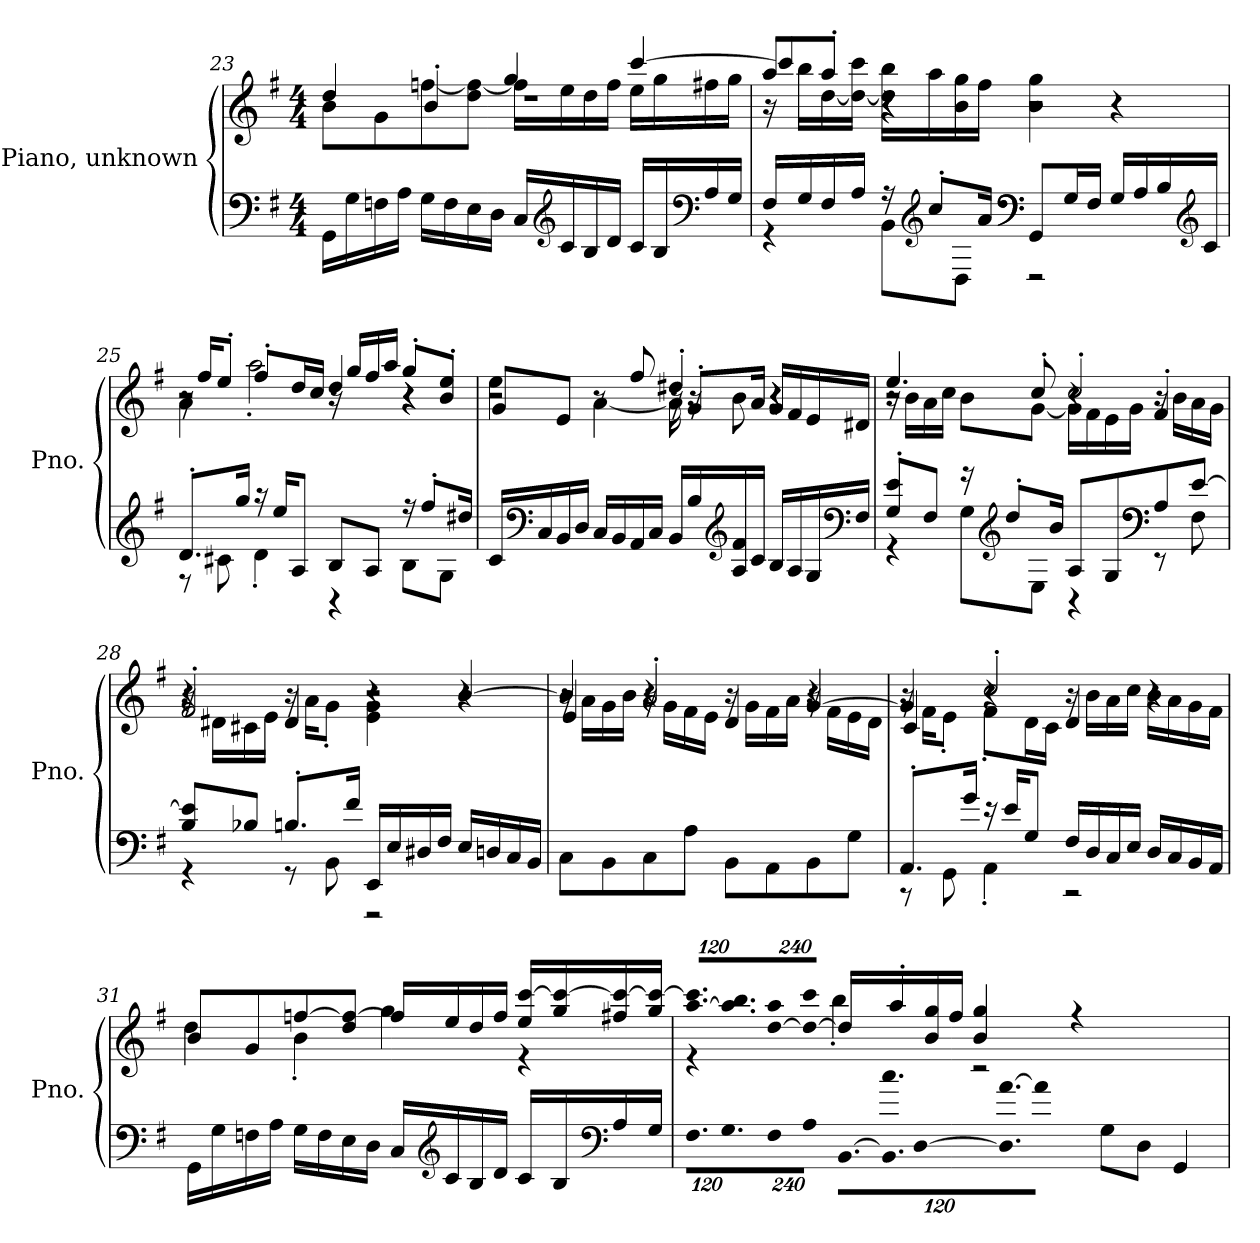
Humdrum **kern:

**kern	**kern
*part1	*part1
*staff2	*staff1
*I"Piano, unknown	*
*I'Pno.	*
!!LO:LB:g=z
*clefF4	*clefG2
*k[f#]	*k[f#]
*M4/4	*M4/4
=23	=23
*	*^
*	*	*^
16GG\LL	1r	8b\L	4dd/
16G\	.	.	.
16Fn\	.	8g\	.
16A\JJ	.	.	.
16G\LL	.	[8ffn\	4b'/
16F\	.	.	.
16E\	.	8dd\ 8ff\_J	.
16D\JJ	.	.	.
16C/LL	.	16ff\LL]	4gg/
*clefG2	*	*	*
16c/	.	16ee\	.
16B/	.	16dd\	.
16d/JJ	.	16ff\JJ	.
16c/LL	.	16ee\LL	[4ccc/
16B/	.	16gg\	.
*clefF4	*	*	*
16A/	.	16ff#X\	.
16G/JJ	.	16gg\JJ	.
=24	=24	=24	=24
*^	*	*	*
16F#/LL	4r	8aa/L	16r	4ccc/]
16G/	.	.	16bb\LL	.
16F#/	.	8aa'/J	[16dd\	.
16A/JJ	.	.	16dd\_ 16ccc\JJ	.
16r	8BB\L	4r	16dd\] 16bb\LL	4r
*clefG2	*	*	*	*
8cc'/L	.	.	16aa\	.
.	8D\J	.	16b\ 16gg\	.
16a/Jk	.	.	16ff#\JJ	.
*clefF4	*	*	*	*
8GG/L	2r	2r	4b\ 4gg\	2r
16G/L	.	.	.	.
16F#/JJ	.	.	.	.
16G/LL	.	.	4r	.
16A/	.	.	.	.
16B/	.	.	.	.
*clefG2	*	*	*	*
16c/JJ	.	.	.	.
!!LO:PB:g=z	!!	!!
=25	=25	=25	=25	=25
8.d'/L	8r	16r	4a\	2r
.	.	16ff#/KL	.	.
.	8c#X\	8ee'/J	.	.
16gg/Jk	.	.	.	.
16r	4d'\	8ff#'/L	2aa'\	.
16ee/KL	.	.	.	.
8A/J	.	16dd/L	.	.
.	.	16cc/JJ	.	.
8B/L	4r	16r	.	4dd/
.	.	16gg/LL	.	.
8A/J	.	16ff#/	.	.
.	.	16aa/JJ	.	.
16r	8B\L	8gg'/L	4r	4r
8ff#'/L	.	.	.	.
.	8G\J	8b/' 8ee/'J	.	.
16dd#X/Jk	.	.	.	.
*v	*v	*	*	*
=26	=26	=26	=26
16c/LL	2r	4ee\	8g/L
*clefF4	*	*	*
16C/	.	.	.
16BB/	.	.	8e/J
16D/JJ	.	.	.
16C/LL	.	[4a\	8r
16BB/	.	.	.
16AA/	.	.	8ff#/
16C/JJ	.	.	.
16BB/LL	4dd#X'/	16a\]	16r
16B/	.	16r	8g'/L
*clefG2	*	*	*
16A/ 16f#/	.	8b\	.
16c/JJ	.	.	16a/Jk
16B/LL	4r	4r	16g/LL
16A/	.	.	16f#/
16G/	.	.	16e/
*clefF4	*	*	*
16F#/JJ	.	.	16d#X/JJ
!!LO:LB:g=z	!!	!!
=27	=27	=27	=27
*^	*	*	*
8G/' 8e/'L	4r	4.ee/	16r	2r
.	.	.	16b\LL	.
8F#/J	.	.	16a\	.
.	.	.	16cc\JJ	.
16r	8G\L	.	8b\L	.
*clefG2	*	*	*	*
8dd'/L	.	.	.	.
.	8E\J	8cc'/	[8g\J	.
16b/Jk	.	.	.	.
8A/L	4r	2cc'/	16g\LL]	4r
.	.	.	16f#\	.
8G/	.	.	16e\	.
.	.	.	16g\JJ	.
*clefF4	*	*	*	*
8A/	8r	.	16r	4f#'/
.	.	.	16b\LL	.
[8e/J	8F#\	.	16a\	.
.	.	.	16g\JJ	.
=28	=28	=28	=28	=28
8B/ 8e/]L	4r	2f#'/	16r	4r
.	.	.	16d#X\LL	.
8B-X/J	.	.	16c#X\	.
.	.	.	16e\JJ	.
8.Bn'/L	8r	.	16r	4d#/
.	.	.	16a\KL	.
.	8BB\	.	8g'\J	.
16f#/Jk	.	.	.	.
16EE/LL	2r	4r	4e\ 4g\	2r
16E/	.	.	.	.
16D#X/	.	.	.	.
16F#/JJ	.	.	.	.
16E/LL	.	[4b/	4r	.
16Dn/	.	.	.	.
16C/	.	.	.	.
16BB/JJ	.	.	.	.
*v	*v	*	*	*
!!LO:LB:g=z	!!	!!
=29	=29	=29	=29
8C\L	4b/]	16r	4e/
.	.	16a\LL	.
8BB\	.	16g\	.
.	.	16b\JJ	.
8C\	2a'/	16r	4r
.	.	16g\LL	.
8A\J	.	16f#\	.
.	.	16e\JJ	.
8BB\L	.	16r	4d/
.	.	16g\LL	.
8AA\	.	16f#\	.
.	.	16a\JJ	.
8BB\	[4g/	16r	4r
.	.	16f#\LL	.
8G\J	.	16e\	.
.	.	16d\JJ	.
=30	=30	=30	=30
*^	*	*	*
8.AA'/L	8r	4g/]	16r	4c/
.	.	.	16f#\KL	.
.	8GG\	.	8e'\J	.
16g/Jk	.	.	.	.
16r	4AA'\	2cc'/	8f#'\L	4r
16e/KL	.	.	.	.
8G/J	.	.	16d\L	.
.	.	.	16c\JJ	.
16F#/LL	2r	.	16r	4d/
16D/	.	.	16b\LL	.
16C/	.	.	16a\	.
16E/JJ	.	.	16cc\JJ	.
16D/LL	.	4r	16b\LL	4r
16C/	.	.	16a\	.
16BB/	.	.	16g\	.
16AA/JJ	.	.	16f#\JJ	.
*v	*v	*	*	*
*	*	*v	*v
!!LO:LB:g=z
=31	=31	=31
16GG\LL	8b/L	4dd\
16G\	.	.
16Fn\	8g/	.
16A\JJ	.	.
16G\LL	[8ffn/	4b'\
16F\	.	.
16E\	8dd/ 8ff/_J	.
16D\JJ	.	.
16C/LL	16ff/LL]	4gg\
*clefG2	*	*
16c/	16ee/	.
16B/	16dd/	.
16d/JJ	16ff/JJ	.
16c/LL	16ee/ [16ccc/LL	4r
16B/	16gg/ 16ccc/_	.
*clefF4	*	*
16A/	16ff#X/ 16ccc/_	.
16G/JJ	16gg/ 16ccc/_JJ	.
=32	=32	=32
*Xbrackettup	*	*
!LO:N:vis=32.	!	!
*	*Xbrackettup	*
!	!LO:N:vis=32.	!
1920%103F#\LLL	[1920%103aa/ 1920%103ccc/]LLL	4r
!LO:N:vis=32.	!LO:N:vis=32.	!
1920%103G\J	1920%103aa/] 1920%103bb/J	.
!LO:N:vis=16	!LO:N:vis=16	!
1920%137F#\	[1920%137dd/ 1920%137aa/	.
!LO:N:vis=16	!LO:N:vis=16	!
1920%137A\JJ	1920%137dd/_ 1920%137ccc/JJ	.
!LO:N:vis=32.	!	!
[1920%103BB\LLL	16dd/LL]	4bb'\
!LO:N:vis=32.	!	!
1920%103BB\] 1920%103cc\J	.	.
.	16aa'/	.
!LO:N:vis=16	!	!
[1920%137D\	.	.
.	16b/ 16gg/	.
!LO:N:vis=32.	!	!
1920%103D\] [1920%103a\L	.	.
.	16ff#/JJ	.
!LO:N:vis=64	!	!
960%17a\JJJk]	.	.
8G\L	4b/ 4gg/	2r
8D\J	.	.
4GG/	4r	.
*	*v	*v
=	=
*-	*-
